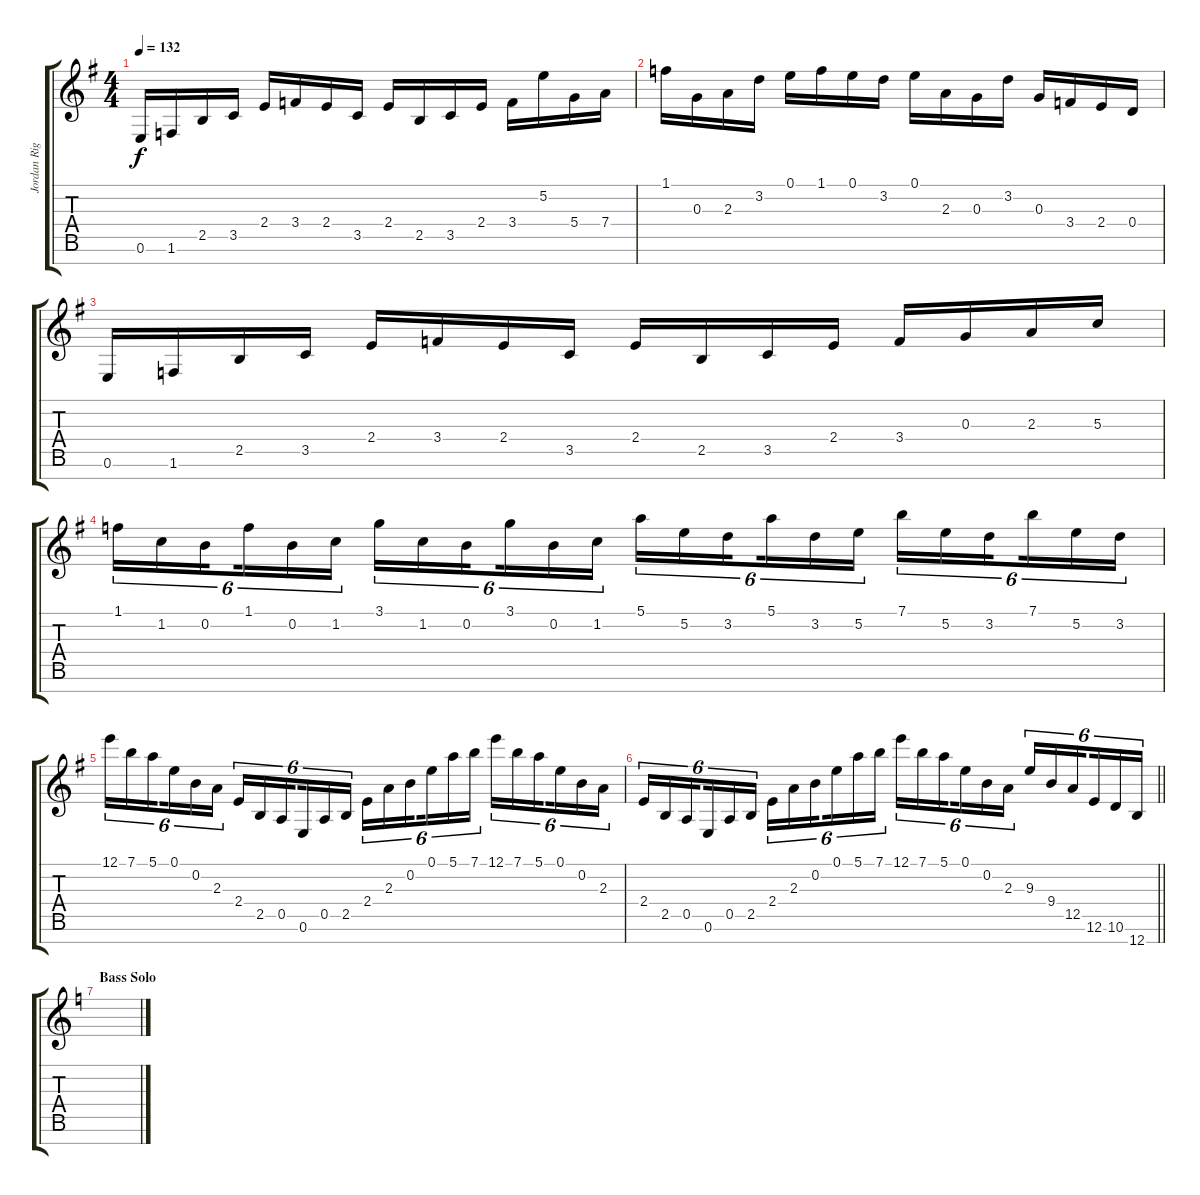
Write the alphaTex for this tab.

\track ("Jordan Right Hand Overdubs and Effects" "Jordan Rig") {instrument stringensemble1}
\staff {score tabs}
\tuning (E5 B4 G4 D4 A3 E3 B2) {hide}
\ts (4 4)
\tempo 132
\clef g2
\ks g
0.6.16{dy f} 1.6.16 2.5.16 3.5.16 2.4.16 3.4.16 2.4.16 3.5.16 2.4.16 2.5.16 3.5.16 2.4.16 3.4.16 5.2.16 5.4.16 7.4.16 |
1.1.16 0.3.16 2.3.16 3.2.16 0.1.16 1.1.16 0.1.16 3.2.16 0.1.16 2.3.16 0.3.16 3.2.16 0.3.16 3.4.16 2.4.16 0.4.16 |
0.6.16 1.6.16 2.5.16 3.5.16 2.4.16 3.4.16 2.4.16 3.5.16 2.4.16 2.5.16 3.5.16 2.4.16 3.4.16 0.3.16 2.3.16 5.3.16 |
1.1.16{tu (6 4)} 1.2.16{tu (6 4)} 0.2.16{tu (6 4) beam splitsecondary} 1.1.16{tu (6 4)} 0.2.16{tu (6 4)} 1.2.16{tu (6 4)} 3.1.16{tu (6 4)} 1.2.16{tu (6 4)} 0.2.16{tu (6 4) beam splitsecondary} 3.1.16{tu (6 4)} 0.2.16{tu (6 4)} 1.2.16{tu (6 4)} 5.1.16{tu (6 4)} 5.2.16{tu (6 4)} 3.2.16{tu (6 4) beam splitsecondary} 5.1.16{tu (6 4)} 3.2.16{tu (6 4)} 5.2.16{tu (6 4)} 7.1.16{tu (6 4)} 5.2.16{tu (6 4)} 3.2.16{tu (6 4) beam splitsecondary} 7.1.16{tu (6 4)} 5.2.16{tu (6 4)} 3.2.16{tu (6 4)} |
12.1.16{tu (6 4)} 7.1.16{tu (6 4)} 5.1.16{tu (6 4) beam splitsecondary} 0.1.16{tu (6 4)} 0.2.16{tu (6 4)} 2.3.16{tu (6 4)} 2.4.16{tu (6 4)} 2.5.16{tu (6 4)} 0.5.16{tu (6 4) beam splitsecondary} 0.6.16{tu (6 4)} 0.5.16{tu (6 4)} 2.5.16{tu (6 4)} 2.4.16{tu (6 4)} 2.3.16{tu (6 4)} 0.2.16{tu (6 4) beam splitsecondary} 0.1.16{tu (6 4)} 5.1.16{tu (6 4)} 7.1.16{tu (6 4)} 12.1.16{tu (6 4)} 7.1.16{tu (6 4)} 5.1.16{tu (6 4) beam splitsecondary} 0.1.16{tu (6 4)} 0.2.16{tu (6 4)} 2.3.16{tu (6 4)} |
\barLineRight lightlight
2.4.16{tu (6 4)} 2.5.16{tu (6 4)} 0.5.16{tu (6 4) beam splitsecondary} 0.6.16{tu (6 4)} 0.5.16{tu (6 4)} 2.5.16{tu (6 4)} 2.4.16{tu (6 4)} 2.3.16{tu (6 4)} 0.2.16{tu (6 4) beam splitsecondary} 0.1.16{tu (6 4)} 5.1.16{tu (6 4)} 7.1.16{tu (6 4)} 12.1.16{tu (6 4)} 7.1.16{tu (6 4)} 5.1.16{tu (6 4) beam splitsecondary} 0.1.16{tu (6 4)} 0.2.16{tu (6 4)} 2.3.16{tu (6 4)} 9.3.16{tu (6 4)} 9.4.16{tu (6 4)} 12.5.16{tu (6 4) beam splitsecondary} 12.6.16{tu (6 4)} 10.6.16{tu (6 4)} 12.7.16{tu (6 4)} |
\section ("" "Bass Solo")
\ks c
